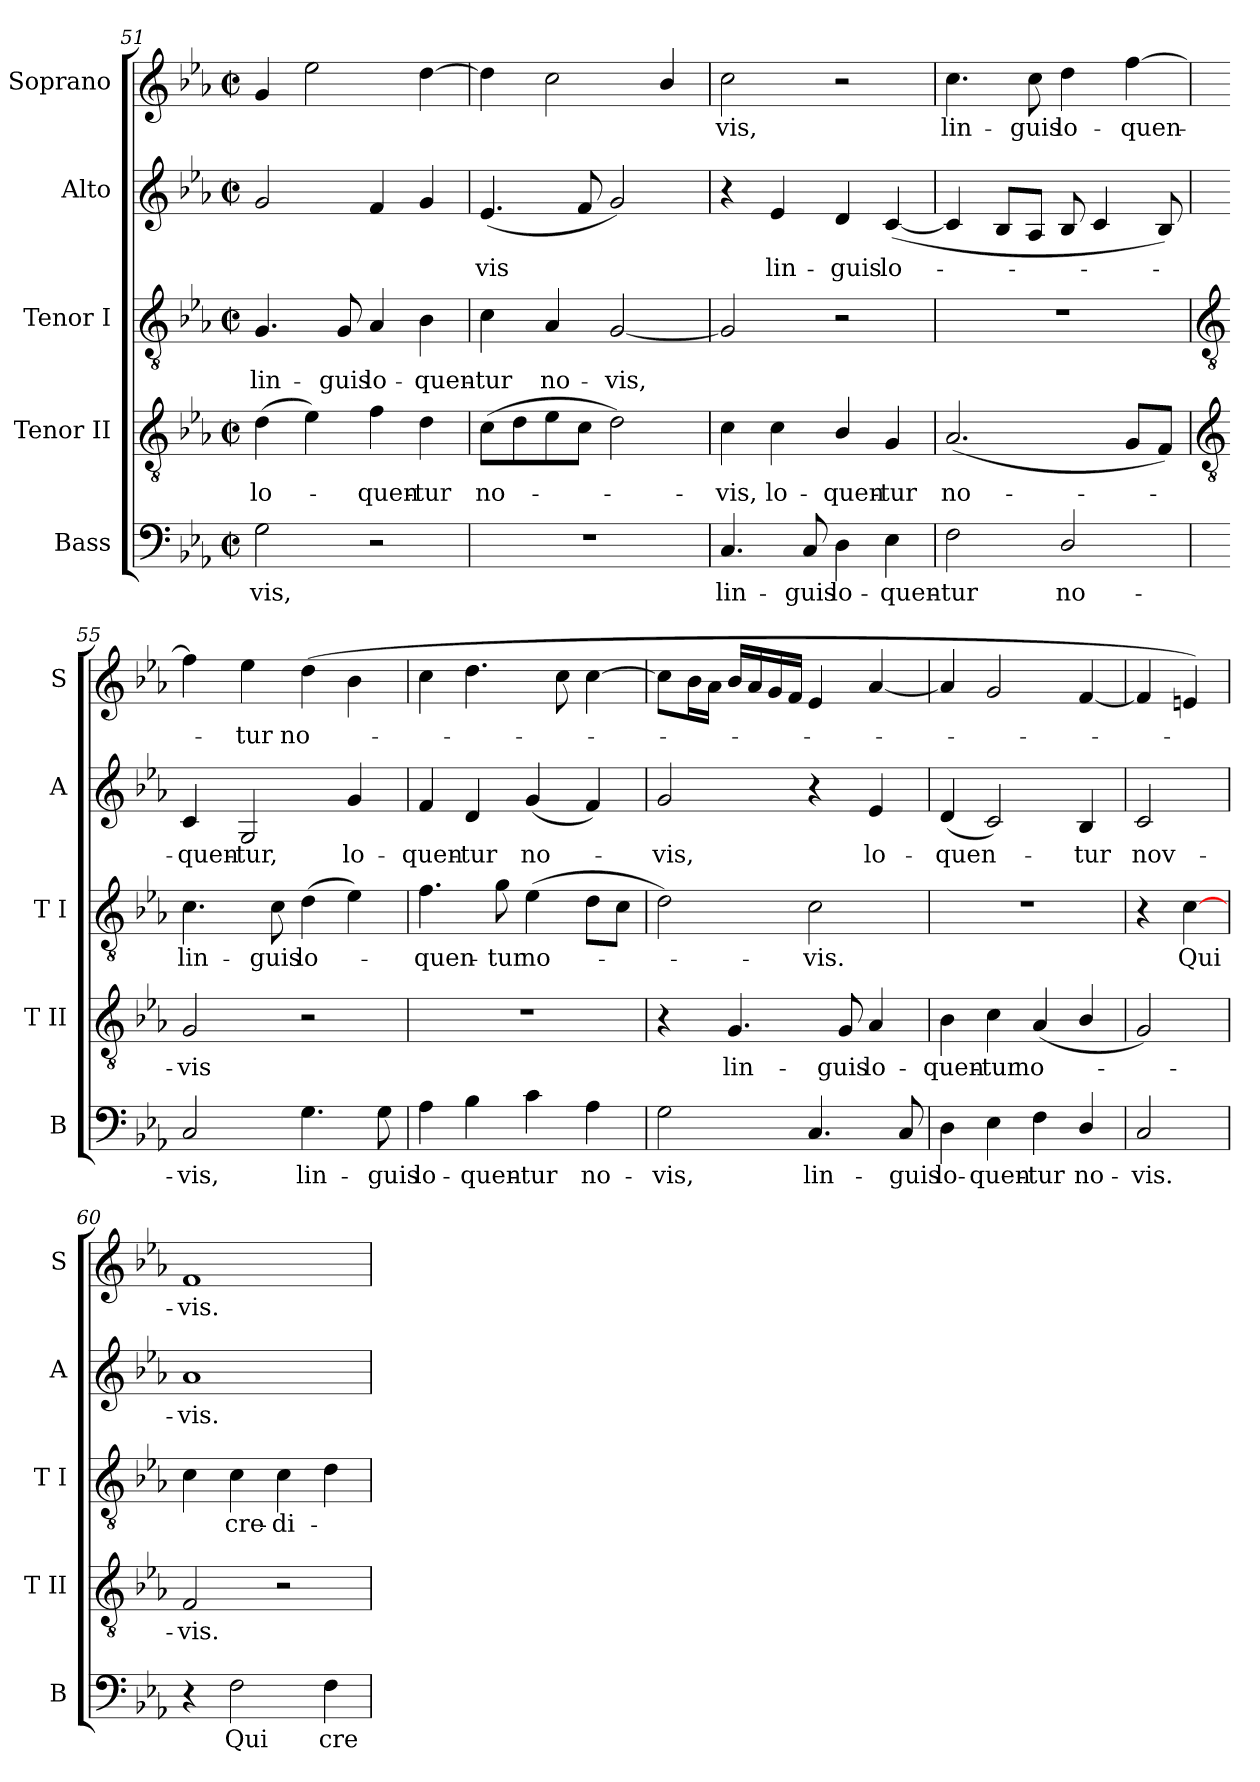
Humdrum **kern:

**kern	**text	**kern	**text	**kern	**text	**kern	**text	**kern	**text
*part5	*part5	*part4	*part4	*part3	*part3	*part2	*part2	*part1	*part1
*staff5	*staff5	*staff4	*staff4	*staff3	*staff3	*staff2	*staff2	*staff1	*staff1
*I"Bass	*	*I"Tenor II	*	*I"Tenor I	*	*I"Alto	*	*I"Soprano	*
*I'B	*	*I'T II	*	*I'T I	*	*I'A	*	*I'S	*
*clefF4	*	*clefGv2	*	*clefGv2	*	*clefG2	*	*clefG2	*
*k[b-e-a-]	*	*k[b-e-a-]	*	*k[b-e-a-]	*	*k[b-e-a-]	*	*k[b-e-a-]	*
*E-:	*	*E-:	*	*E-:	*	*E-:	*	*E-:	*
*M2/2	*	*M2/2	*	*M2/2	*	*M2/2	*	*M2/2	*
*met(c|)	*	*met(c|)	*	*met(c|)	*	*met(c|)	*	*met(c|)	*
=51	=51	=51	=51	=51	=51	=51	=51	=51	=51
!	!LO:LY:b	!	!LO:LY:b	!	!LO:LY:b	!	!	!	!
2G	-vis,	(>4d	lo-	4.G	lin-	2g	.	4g	.
.	.	4e-)	.	.	.	.	.	2ee-	.
!	!	!	!	!	!LO:LY:b	!	!	!	!
.	.	.	.	8G	-guis	.	.	.	.
!	!	!	!LO:LY:b	!	!LO:LY:b	!	!	!	!
2r	.	4f	quen-	4A-	lo-	4f	.	.	.
!	!	!	!LO:LY:b	!	!LO:LY:b	!	!	!	!
.	.	4d	-tur	4B-	-quen-	4g	.	[4dd	.
=52	=52	=52	=52	=52	=52	=52	=52	=52	=52
!	!	!	!LO:LY:b	!	!LO:LY:b	!	!LO:LY:b	!	!
1r	.	(>8cL	no-	4c	-tur	(<4.e-	vis	4dd]	.
.	.	8d	.	.	.	.	.	.	.
!	!	!	!	!	!LO:LY:b	!	!	!	!
.	.	8e-	.	4A-	no-	.	.	2cc	.
.	.	8cJ	.	.	.	8f	.	.	.
!	!	!	!	!	!LO:LY:b	!	!	!	!
.	.	2d)	.	[2G	-vis,	2g)	.	.	.
.	.	.	.	.	.	.	.	4b-/	.
=53	=53	=53	=53	=53	=53	=53	=53	=53	=53
!	!LO:LY:b	!	!LO:LY:b	!	!	!	!	!	!LO:LY:b
4.C	lin-	4c	vis,	2G]	.	4r	.	2cc	vis,
!	!	!	!LO:LY:b	!	!	!	!LO:LY:b	!	!
.	.	4c	lo-	.	.	4e-	lin-	.	.
!	!LO:LY:b	!	!	!	!	!	!	!	!
8C	-guis	.	.	.	.	.	.	.	.
!	!LO:LY:b	!	!LO:LY:b	!	!	!	!LO:LY:b	!	!
4D	lo-	4B-/	-quen-	2r	.	4d	-guis	2r	.
!	!LO:LY:b	!	!LO:LY:b	!	!	!	!LO:LY:b	!	!
4E-	-quen-	4G	-tur	.	.	(<[4c	lo-	.	.
=54	=54	=54	=54	=54	=54	=54	=54	=54	=54
!	!LO:LY:b	!	!LO:LY:b	!	!	!	!	!	!LO:LY:b
2F	-tur	(<2.A-	no-	1r	.	4c]	.	4.cc	lin-
.	.	.	.	.	.	8B-L	.	.	.
!	!	!	!	!	!	!	!	!	!LO:LY:b
.	.	.	.	.	.	8A-J	.	8cc	-guis
!	!LO:LY:b	!	!	!	!	!	!	!	!LO:LY:b
2D/	no-	.	.	.	.	8B-	.	4dd	lo-
.	.	.	.	.	.	4c	.	.	.
!	!	!	!	!	!	!	!	!	!LO:LY:b
.	.	8GL	.	.	.	.	.	[4ff	-quen-
.	.	8FJ)	.	.	.	8B-)	.	.	.
!!LO:LB:g=z
=55	=55	=55	=55	=55	=55	=55	=55	=55	=55
*	*	*clefGv2	*	*clefGv2	*	*	*	*	*
!	!LO:LY:b	!	!LO:LY:b	!	!LO:LY:b	!	!LO:LY:b	!	!
2C	-vis,	2G	vis	4.c	lin-	4c	quen-	4ff]	.
!	!	!	!	!	!	!	!LO:LY:b	!	!LO:LY:b
.	.	.	.	.	.	2G	-tur,	4ee-	tur
!	!	!	!	!	!LO:LY:b	!	!	!	!
.	.	.	.	8c	-guis	.	.	.	.
!	!LO:LY:b	!	!	!	!LO:LY:b	!	!	!	!LO:LY:b
4.G	lin-	2r	.	(>4d	lo-	.	.	(>4dd	no-
!	!	!	!	!	!	!	!LO:LY:b	!	!
.	.	.	.	4e-)	.	4g	lo-	4b-	.
!	!LO:LY:b	!	!	!	!	!	!	!	!
8G	-guis	.	.	.	.	.	.	.	.
=56	=56	=56	=56	=56	=56	=56	=56	=56	=56
!	!LO:LY:b	!	!	!	!LO:LY:b	!	!LO:LY:b	!	!
4A-	lo-	1r	.	4.f	quen-	4f	-quen-	4cc	.
!	!LO:LY:b	!	!	!	!	!	!LO:LY:b	!	!
4B-	-quen-	.	.	.	.	4d	-tur	4.dd	.
!	!	!	!	!	!LO:LY:b	!	!	!	!
.	.	.	.	8g	-tur	.	.	.	.
!	!LO:LY:b	!	!	!	!LO:LY:b	!	!LO:LY:b	!	!
4c	-tur	.	.	(>4e-	no-	(<4g	no-	.	.
.	.	.	.	.	.	.	.	8cc	.
!	!LO:LY:b	!	!	!	!	!	!	!	!
4A-	no-	.	.	8dL	.	4f)	.	[4cc	.
.	.	.	.	8cJ	.	.	.	.	.
=57	=57	=57	=57	=57	=57	=57	=57	=57	=57
!	!LO:LY:b	!	!	!	!	!	!LO:LY:b	!	!
2G	-vis,	4r	.	2d)	.	2g	vis,	8ccL]	.
.	.	.	.	.	.	.	.	16b-L	.
.	.	.	.	.	.	.	.	16a-JJ	.
!	!	!	!LO:LY:b	!	!	!	!	!	!
.	.	4.G	lin-	.	.	.	.	16b-LL	.
.	.	.	.	.	.	.	.	16a-	.
.	.	.	.	.	.	.	.	16g	.
.	.	.	.	.	.	.	.	16fJJ	.
!	!LO:LY:b	!	!	!	!LO:LY:b	!	!	!	!
4.C	lin-	.	.	2c	vis.	4r	.	4e-	.
!	!	!	!LO:LY:b	!	!	!	!	!	!
.	.	8G	-guis	.	.	.	.	.	.
!	!	!	!LO:LY:b	!	!	!	!LO:LY:b	!	!
.	.	4A-	lo-	.	.	4e-	lo-	[4a-	.
!	!LO:LY:b	!	!	!	!	!	!	!	!
8C	-guis	.	.	.	.	.	.	.	.
=58	=58	=58	=58	=58	=58	=58	=58	=58	=58
!	!LO:LY:b	!	!LO:LY:b	!	!	!	!LO:LY:b	!	!
4D	lo-	4B-	-quen-	1r	.	(<4d	-quen-	4a-]	.
!	!LO:LY:b	!	!LO:LY:b	!	!	!	!	!	!
4E-	-quen-	4c	-tur	.	.	2c)	.	2g	.
!	!LO:LY:b	!	!LO:LY:b	!	!	!	!	!	!
4F	-tur	(<4A-	no-	.	.	.	.	.	.
!	!LO:LY:b	!	!	!	!	!	!LO:LY:b	!	!
4D/	no-	4B-/	.	.	.	4B-	tur	[4f	.
=59	=59	=59	=59	=59	=59	=59	=59	=59	=59
!	!LO:LY:b	!	!	!	!	!	!LO:LY:b	!	!
2C	-vis.	2G)	.	4r	.	2c	nov-	4f]	.
!	!	!	!	!	!LO:LY:b	!	!	!	!
.	.	.	.	[4c	Qui	.	.	4en)	.
=60	=60	=60	=60	=60	=60	=60	=60	=60	=60
!	!	!	!LO:LY:b	!	!	!	!LO:LY:b	!	!LO:LY:b
4r	.	2F	vis.	4c	.	1a-	-vis.	1f	vis.
!	!LO:LY:b	!	!	!	!LO:LY:b	!	!	!	!
2F	Qui	.	.	4c	cre-	.	.	.	.
!	!	!	!	!	!LO:LY:b	!	!	!	!
.	.	2r	.	4c	-di-	.	.	.	.
!	!LO:LY:b	!	!	!	!	!	!	!	!
4F	cre-	.	.	4d	.	.	.	.	.
=	=	=	=	=	=	=	=	=	=
*-	*-	*-	*-	*-	*-	*-	*-	*-	*-
